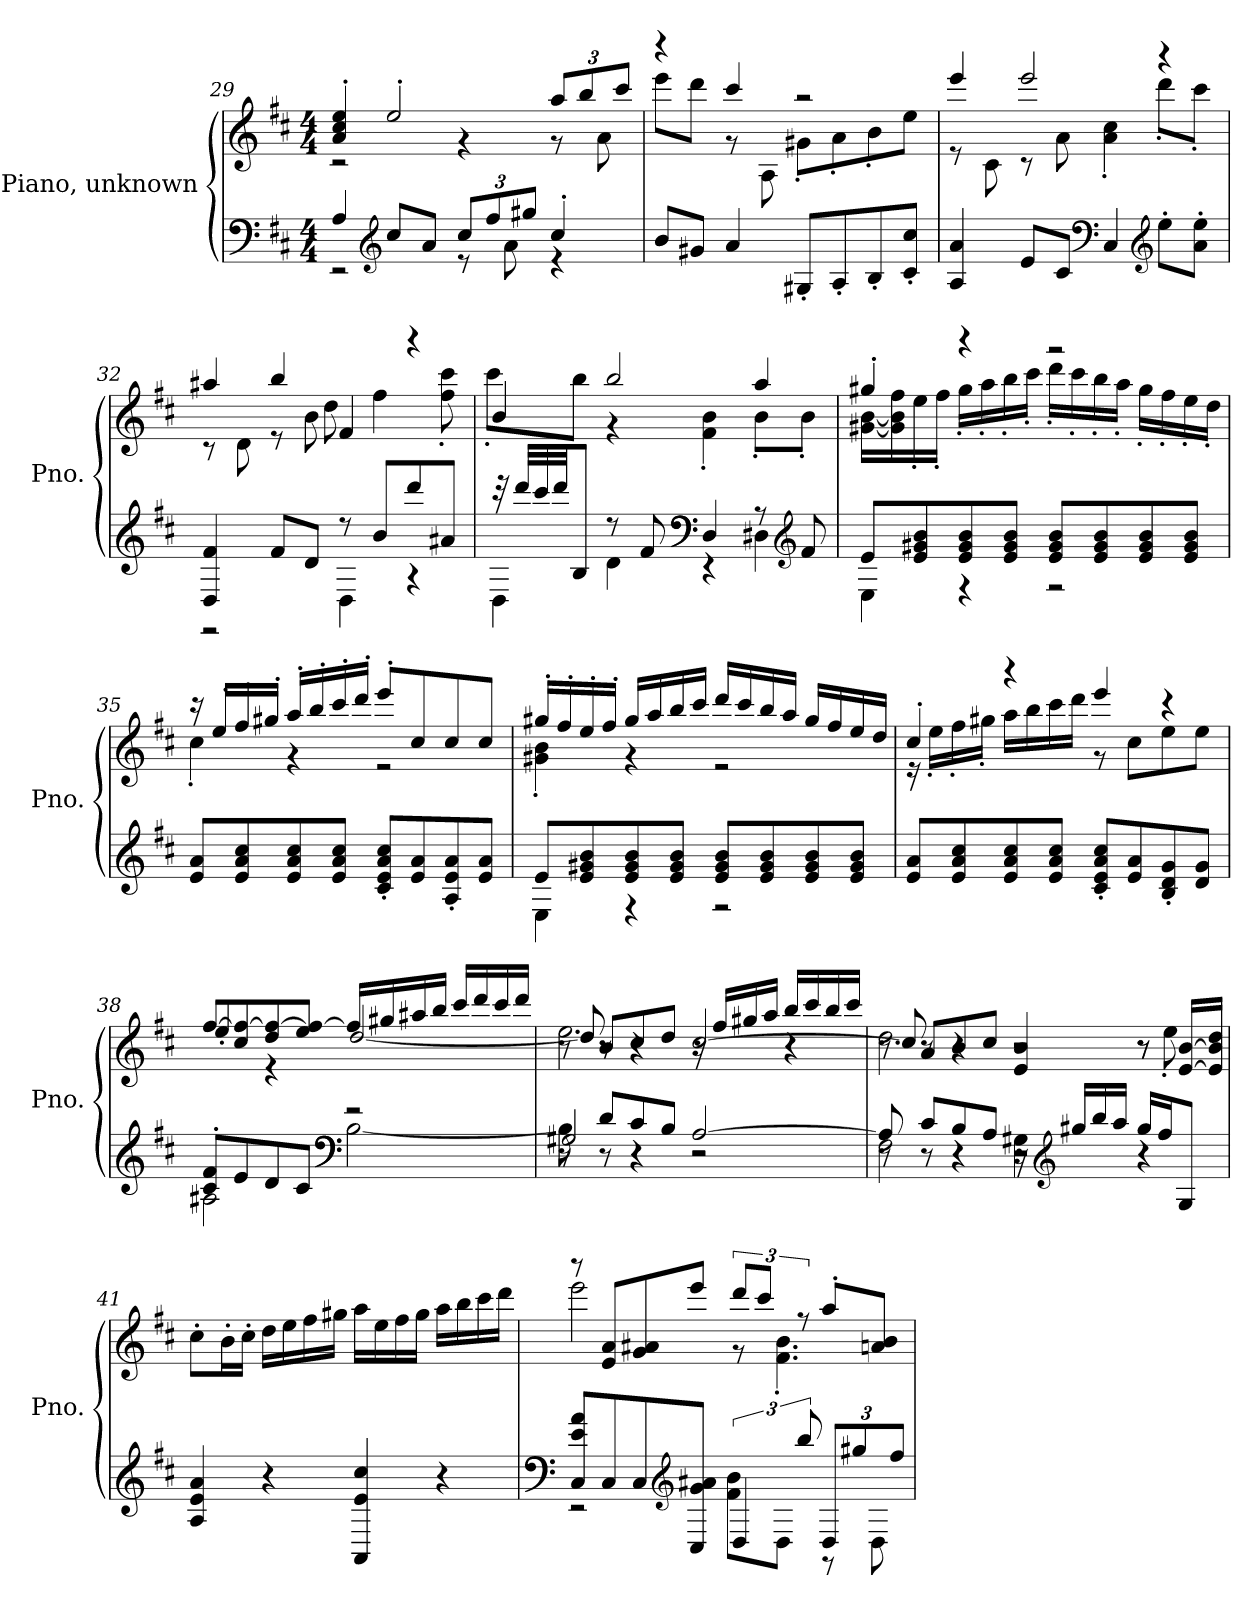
**kern	**kern
*part1	*part1
*staff2	*staff1
*I"Piano, unknown	*
*I'Pno.	*
*clefF4	*clefG2
*k[f#c#]	*k[f#c#]
*M4/4	*M4/4
=29	=29
*^	*^
4A/	2r	4a/' 4cc#/' 4ee/'	2r
*clefG2	*	*	*
8cc#/L	.	2ee'/	.
8a/J	.	.	.
*Xbrackettup	*	*	*
12cc#/L	8r	.	4r
12ff#/	.	.	.
.	8a\	.	.
12gg#X/J	.	.	.
*	*	*Xbrackettup	*
4cc#'/	4r	12aa/L	8r
.	.	12bb/	.
.	.	.	8a\
.	.	12ccc#/J	.
*v	*v	*	*
!!LO:LB:g=z	!!
=30	=30	=30
8b/L	4r	8eee\L
8g#X/J	.	8ddd\J
4a/	4ccc#/	8r
.	.	8A\
8G#X'/L	2r	8g#X'\L
8A'/	.	8a'\
8B'/	.	8b'\
8c#/' 8cc#/'J	.	8ee\J
=31	=31	=31
4A/ 4a/	4eee/	8r
.	.	8c#\
8e/L	2eee/	8r
8c#/J	.	8a\
*clefF4	*	*
4C#/	.	4a\' 4cc#\'
*clefG2	*	*
8ee'\L	4r	8ddd'\L
8a\' 8ee\'J	.	8ccc#'\J
=32	=32	=32
*^	*	*
4D/ 4f#/	2r	4aa#X/	8r
.	.	.	8d\
8f#/L	.	4bb/	8r
8d/J	.	.	8b\
8r	4D\	4f#/	8dd\
8b/L	.	.	4ff#\
8ddd/	4r	4r	.
8a#X/J	.	.	8ff#\' 8ccc#\'
!!LO:PB:g=z	!!
=33	=33	=33	=33
32r	4D\	4b/	8ccc#'\L
32ddd/LLL	.	.	.
32ccc#/	.	.	.
32ddd/JJ	.	.	.
8B/J	.	.	8bb\J
8r	4d\	2bb/	4r
8f#/	.	.	.
*clefF4	*	*	*
4D/	4r	.	4f#\' 4b\'
8r	4D#X\	4aa/	8b'\L
*clefG2	*	*	*
8f#/	.	.	8b'\J
=34	=34	=34	=34
8e/L	4E\	4gg#X'/	[16g#X\ [16b\LL
.	.	.	16g#\] 16b\] 16ff#\
8e/ 8g#X/ 8b/	.	.	16ee'\
.	.	.	16ff#'\JJ
8e/ 8g#/ 8b/	4r	4r	16gg#'\LL
.	.	.	16aa'\
8e/ 8g#/ 8b/J	.	.	16bb'\
.	.	.	16ccc#'\JJ
8e/ 8g#/ 8b/L	2r	2r	16ddd'\LL
.	.	.	16ccc#'\
8e/ 8g#/ 8b/	.	.	16bb'\
.	.	.	16aa'\JJ
8e/ 8g#/ 8b/	.	.	16gg#'\LL
.	.	.	16ff#'\
8e/ 8g#/ 8b/J	.	.	16ee'\
.	.	.	16dd'\JJ
*v	*v	*	*
!!LO:LB:g=z	!!
=35	=35	=35
8e/ 8a/L	16r	4cc#'\
.	16ee'/LL	.
8e/ 8a/ 8cc#/	16ff#'/	.
.	16gg#X'/JJ	.
8e/ 8a/ 8cc#/	16aa'/LL	4r
.	16bb'/	.
8e/ 8a/ 8cc#/J	16ccc#'/	.
.	16ddd'/JJ	.
8c#/' 8e/' 8a/' 8cc#/'L	8eee'/L	2r
8e/ 8a/	8cc#/	.
8A/' 8e/' 8a/'	8cc#/	.
8e/ 8a/J	8cc#/J	.
=36	=36	=36
*^	*	*
8e/L	4E\	16gg#X'/LL	4g#X\' 4b\'
.	.	16ff#'/	.
8e/ 8g#X/ 8b/	.	16ee'/	.
.	.	16ff#'/JJ	.
8e/ 8g#/ 8b/	4r	16gg#/LL	4r
.	.	16aa/	.
8e/ 8g#/ 8b/J	.	16bb/	.
.	.	16ccc#/JJ	.
8e/ 8g#/ 8b/L	2r	16ddd/LL	2r
.	.	16ccc#/	.
8e/ 8g#/ 8b/	.	16bb/	.
.	.	16aa/JJ	.
8e/ 8g#/ 8b/	.	16gg#/LL	.
.	.	16ff#/	.
8e/ 8g#/ 8b/J	.	16ee/	.
.	.	16dd/JJ	.
*v	*v	*	*
!!LO:LB:g=z	!!
=37	=37	=37
8e/ 8a/L	4cc#'/	16r
.	.	16ee'\LL
8e/ 8a/ 8cc#/	.	16ff#'\
.	.	16gg#X'\JJ
8e/ 8a/ 8cc#/	4r	16aa\LL
.	.	16bb\
8e/ 8a/ 8cc#/J	.	16ccc#\
.	.	16ddd\JJ
8c#/' 8e/' 8a/' 8cc#/'L	4eee/	8r
8e/ 8a/	.	8cc#\L
8B/' 8d/' 8g/'	4r	8ee\
8d/ 8g/J	.	8ee\J
=38	=38	=38
*^	*	*
8c#/' 8f#/'L	2A#X\	[8ff#/L	4ee'/
8e/	.	8cc#/ 8ff#/_	.
8d/	.	8dd/ 8ff#/_	4r
8c#/J	.	8ee/ 8ff#/_J	.
*clefF4	*	*	*
2r	[2B\	16ff#/LL]	[2dd/
.	.	16gg#X/	.
.	.	16aa#X/	.
.	.	16bb/JJ	.
.	.	16ccc#/LL	.
.	.	16ddd/	.
.	.	16ccc#/	.
.	.	16ddd/JJ	.
!!LO:LB:g=z
=39	=39	=39	=39
*	*^	*	*^
8r	8B\]	2G#X/	8r	2.ee\	8dd/]
8d/L	8r	.	8b/L	.	8r
8c#/	4r	.	8cc#/	.	4r
8B/J	.	.	8dd/J	.	.
2r	2r	[2A/	16r	.	[2cc#/
.	.	.	16ff#/LL	.	.
.	.	.	16gg#X/	.	.
.	.	.	16aa/JJ	.	.
.	.	.	16bb/LL	4r	.
.	.	.	16ccc#/	.	.
.	.	.	16bb/	.	.
.	.	.	16ccc#/JJ	.	.
=40	=40	=40	=40	=40	=40
8r	2F#\	8A/]	8r	2.dd\	8cc#/]
8c#/L	.	8r	8a/L	.	8r
8B/	.	4r	8b/	.	4r
8A/J	.	.	8cc#/J	.	.
16r	4G#X\	2r	4e/ 4b/	.	2r
*clefG2	*	*	*	*	*
16gg#X/LL	.	.	.	.	.
16bb/	.	.	.	.	.
16aa/JJ	.	.	.	.	.
16gg#/LL	4r	.	8r	8r	.
16ff#/J	.	.	.	.	.
8G#/J	.	.	[16e/ [16b/LL	8ee'\	.
.	.	.	16e/] 16b/] 16dd/JJ	.	.
*v	*v	*v	*	*	*
*	*v	*v	*v
!!LO:LB:g=z
=41	=41
4A/ 4e/ 4a/	8cc#'\L
.	16b'\L
.	16cc#'\JJ
4r	16dd\LL
.	16ee\
.	16ff#\
.	16gg#X\JJ
4AA/ 4e/ 4cc#/	16aa\LL
.	16ee\
.	16ff#\
.	16gg#\JJ
4r	16aa\LL
.	16bb\
.	16ccc#\
.	16ddd\JJ
=42	=42
*clefF4	*
*^	*^
8C#/ 8e/ 8a/L	2r	8r	2eee\
8C#/	.	8e/ 8a/L	.
8C#/	.	8g/ 8a#X/	.
*clefG2	*	*	*
8C#/ 8g/ 8a#X/J	.	8eee/J	.
*brackettup	*	*brackettup	*
6D/	8f#\ 8b\L	12ddd/L	8r
.	.	12ccc#/J	.
.	8D\J	.	4.f#\' 4.b\'
12bb/	.	12r	.
*Xbrackettup	*	*	*
12D/L	8r	8aa'/L	.
12gg#X/	.	.	.
.	8D\	8an/ 8b/J	.
12ff#/J	.	.	.
*v	*v	*	*
*	*v	*v
=	=
*-	*-
